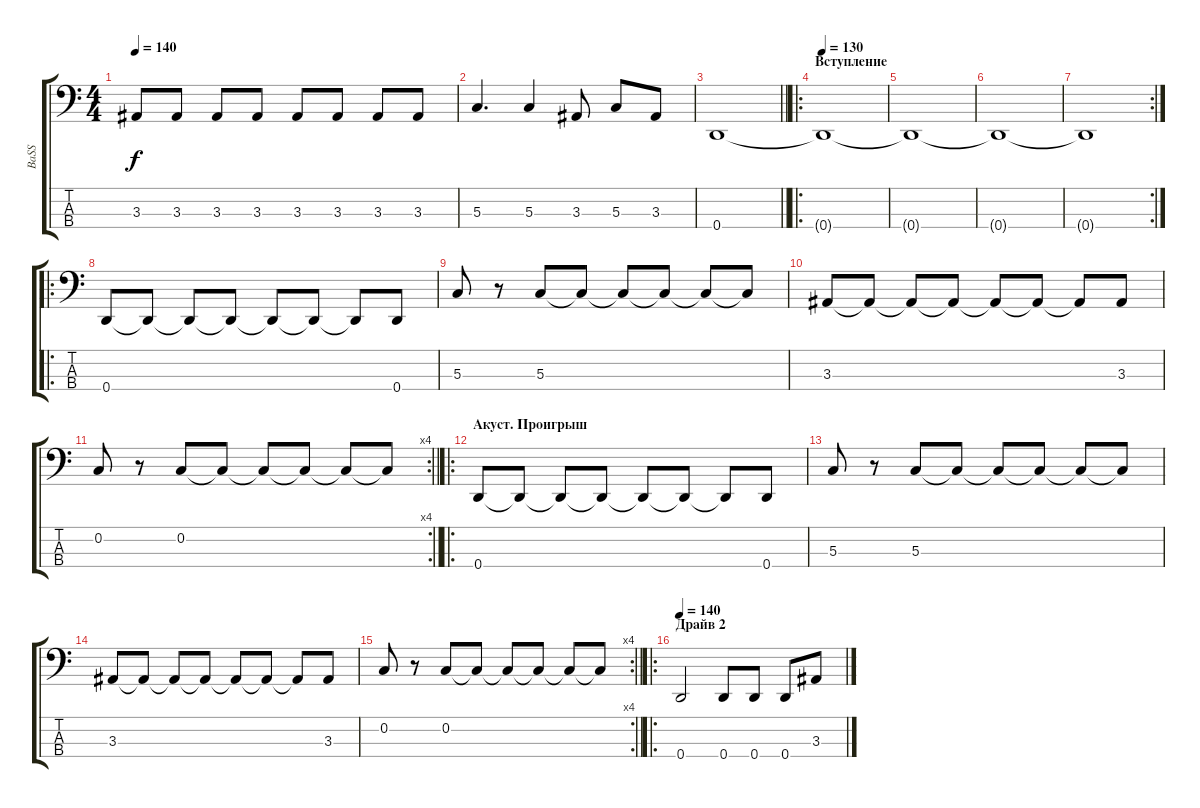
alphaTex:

\track ("BaSS" "BaSS") {instrument electricbassfinger}
\staff {score tabs}
\tuning (F2 C2 G1 D1) {hide}
\ts (4 4)
\tempo 140
\clef f4
\ks c
3.3.8{dy f} 3.3.8 3.3.8 3.3.8 3.3.8 3.3.8 3.3.8 3.3.8 |
5.3.4{d} 5.3.4 3.3.8 5.3.8 3.3.8 |
\barLineRight lightlight
0.4.1 |
\ro
\section ("" "Вступление")
\tempo 130
0.4{t}.1 |
0.4{t}.1 |
0.4{t}.1 |
\rc 2
0.4{t}.1 |
\ro
0.4.8 0.4{t}.8 0.4{t}.8 0.4{t}.8 0.4{t}.8 0.4{t}.8 0.4{t}.8 0.4.8 |
5.3.8 r.8 5.3.8 5.3{t}.8 5.3{t}.8 5.3{t}.8 5.3{t}.8 5.3{t}.8 |
3.3.8 3.3{t}.8 3.3{t}.8 3.3{t}.8 3.3{t}.8 3.3{t}.8 3.3{t}.8 3.3.8 |
\rc 4
\barLineRight lightlight
0.2.8 r.8 0.2.8 0.2{t}.8 0.2{t}.8 0.2{t}.8 0.2{t}.8 0.2{t}.8 |
\ro
\section ("" "Акуст. Проигрыш")
0.4.8 0.4{t}.8 0.4{t}.8 0.4{t}.8 0.4{t}.8 0.4{t}.8 0.4{t}.8 0.4.8 |
5.3.8 r.8 5.3.8 5.3{t}.8 5.3{t}.8 5.3{t}.8 5.3{t}.8 5.3{t}.8 |
3.3.8 3.3{t}.8 3.3{t}.8 3.3{t}.8 3.3{t}.8 3.3{t}.8 3.3{t}.8 3.3.8 |
\rc 4
\barLineRight lightlight
0.2.8 r.8 0.2.8 0.2{t}.8 0.2{t}.8 0.2{t}.8 0.2{t}.8 0.2{t}.8 |
\ro
\section ("" "Драйв 2")
\tempo 135
\tempo 140
0.4.2 0.4.8 0.4.8 0.4.8 3.3{ss}.8
